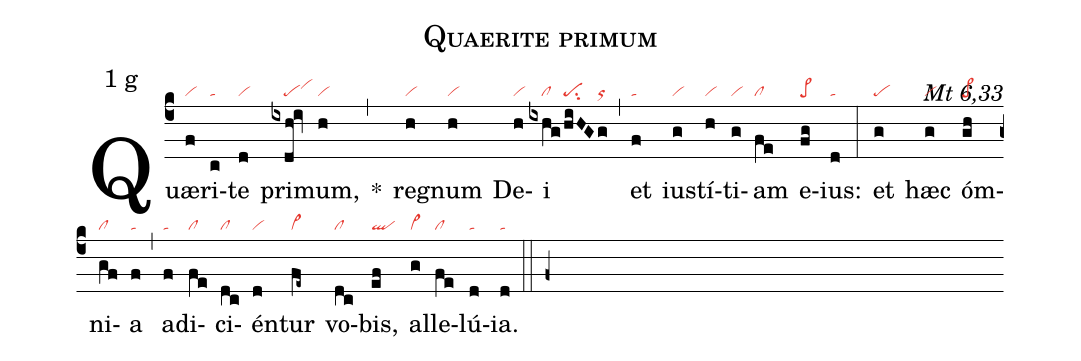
name: Quaerite primum;
mode: 1;
mode-differentia: g;
commentary: Mt 6,33;
nabc-lines: 1;
%%
(c4)

Quæ(f|vi)ri(c|ta)te(d|vi) pri(ixdh!iv|////pevihi)mum,(h|vi) *(,) re(h|vi)gnum(h|vi) De(h|vi)i(ixhg/|////cl|hiHG|pesu2|g|or) (,) et(f|ta) ius(g|vi)tí(h|vi)ti(g|vi)am(fe|cl) e(fg|pe>)ius:(d|ta) (:) et(g|pe) hæc(g|vi) óm(gh|pe>)ni(gf|cl)a(f|ta) (,) ad(f|ta)i(fe|cl)ci(dc|cl)én(d|vi)tur(fe~|vi>) vo(dc|cl)bis,(ef|ql) al(g|vi>)le(fe|cl)lú(d|ta)ia.(d|ta)

(::)

(f+)
